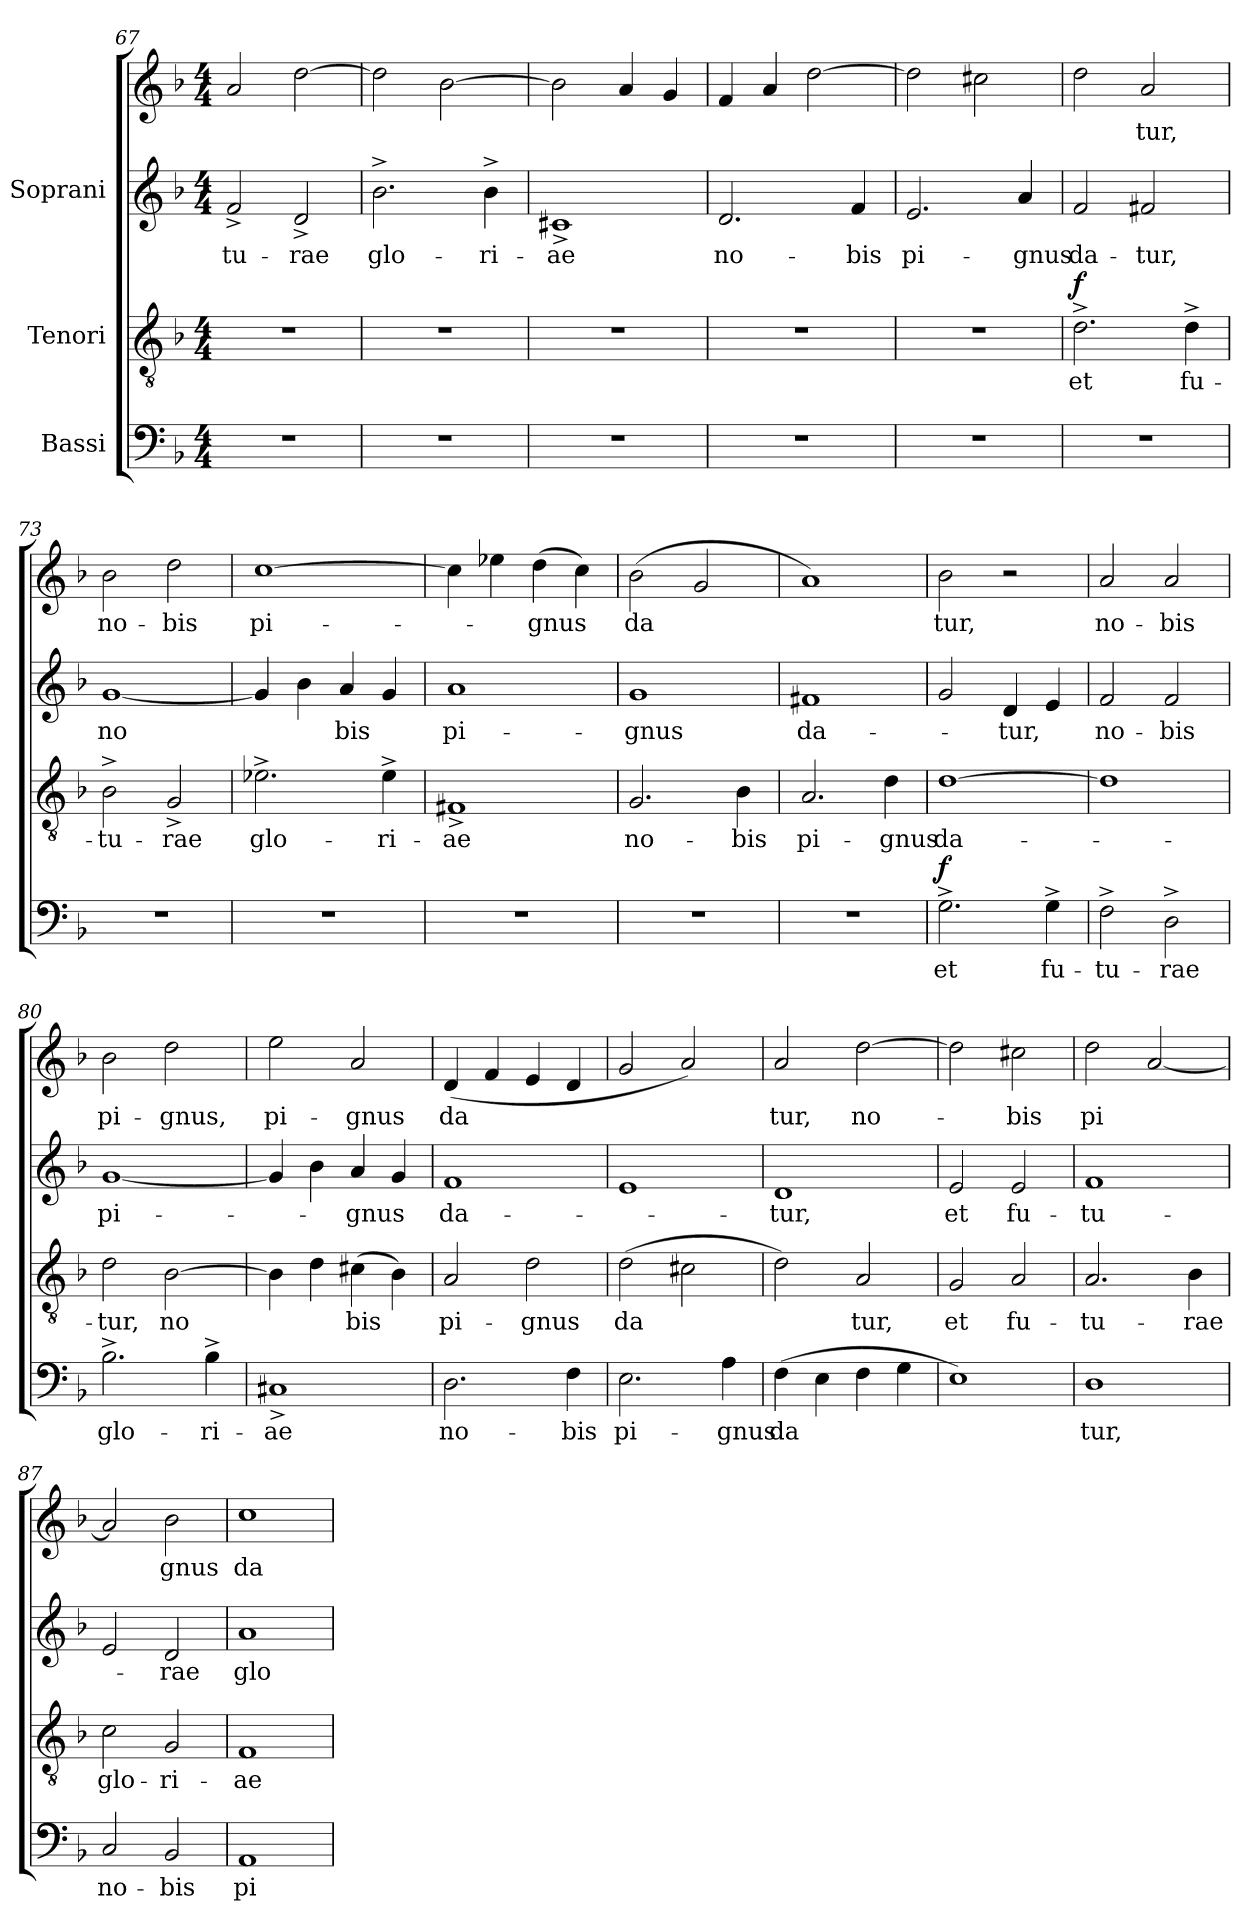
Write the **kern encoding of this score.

**kern	**text	**dynam	**kern	**text	**dynam	**kern	**text	**kern	**text
*part3	*part3	*part3	*part2	*part2	*part2	*part1	*part1	*part1	*part1
*staff4	*staff4	*staff4	*staff3	*staff3	*staff3	*staff2	*staff2	*staff1	*staff1
*I"Bassi	*	*	*I"Tenori	*	*	*I"Soprani	*	*	*
!!LO:PB:g=z
*clefF4	*	*	*clefGv2	*	*	*clefG2	*	*clefG2	*
*k[b-]	*	*	*k[b-]	*	*	*k[b-]	*	*k[b-]	*
*F:	*	*	*F:	*	*	*F:	*	*F:	*
*M4/4	*	*	*M4/4	*	*	*M4/4	*	*M4/4	*
=67	=67	=67	=67	=67	=67	=67	=67	=67	=67
!	!	!	!	!	!	!	!LO:LY:b	!	!
1r	.	.	1r	.	.	2f^</	-tu-	2a/	.
!	!	!	!	!	!	!	!LO:LY:b	!	!
.	.	.	.	.	.	2d^</	-rae	[>2dd\	.
=68	=68	=68	=68	=68	=68	=68	=68	=68	=68
!	!	!	!	!	!	!	!LO:LY:b	!	!
1r	.	.	1r	.	.	2.b-^>\	glo-	2dd\]	.
.	.	.	.	.	.	.	.	[>2b-\	.
!	!	!	!	!	!	!	!LO:LY:b	!	!
.	.	.	.	.	.	4b-^>\	-ri-	.	.
=69	=69	=69	=69	=69	=69	=69	=69	=69	=69
!	!	!	!	!	!	!	!LO:LY:b	!	!
1r	.	.	1r	.	.	1c#X^<	-ae	2b-\]	.
.	.	.	.	.	.	.	.	4a/	.
.	.	.	.	.	.	.	.	4g/	.
=70	=70	=70	=70	=70	=70	=70	=70	=70	=70
!	!	!	!	!	!	!	!LO:LY:b	!	!
1r	.	.	1r	.	.	2.d/	no-	4f/	.
.	.	.	.	.	.	.	.	4a/	.
.	.	.	.	.	.	.	.	[>2dd\	.
!	!	!	!	!	!	!	!LO:LY:b	!	!
.	.	.	.	.	.	4f/	-bis	.	.
=71	=71	=71	=71	=71	=71	=71	=71	=71	=71
!	!	!	!	!	!	!	!LO:LY:b	!	!
1r	.	.	1r	.	.	2.e/	pi-	2dd\]	.
.	.	.	.	.	.	.	.	2cc#X\	.
!	!	!	!	!	!	!	!LO:LY:b	!	!
.	.	.	.	.	.	4a/	-gnus	.	.
=72	=72	=72	=72	=72	=72	=72	=72	=72	=72
!	!	!	!	!LO:LY:b	!LO:DY:a	!	!LO:LY:b	!	!LO:LY:b
1r	.	.	2.d^>\	et	f	2f/	da-	2dd\	.
!	!	!	!	!	!	!	!LO:LY:b	!	!LO:LY:b
.	.	.	.	.	.	2f#X/	-tur,	2a/	tur,
!	!	!	!	!LO:LY:b	!	!	!	!	!
.	.	.	4d^>\	fu-	.	.	.	.	.
=73	=73	=73	=73	=73	=73	=73	=73	=73	=73
!	!	!	!	!LO:LY:b	!	!	!LO:LY:b	!	!LO:LY:b
1r	.	.	2B-^>\	-tu-	.	[<1g	no-	2b-\	no-
!	!	!	!	!LO:LY:b	!	!	!	!	!LO:LY:b
.	.	.	2G^</	-rae	.	.	.	2dd\	-bis
!!LO:LB:g=z
=74	=74	=74	=74	=74	=74	=74	=74	=74	=74
!	!	!	!	!LO:LY:b	!	!	!LO:LY:b	!	!LO:LY:b
1r	.	.	2.e-X^>\	glo-	.	4g/]	-	[>1cc	-pi-
!	!	!	!	!	!	!	!LO:LY:b	!	!
.	.	.	.	.	.	4b-\	.	.	.
!	!	!	!	!	!	!	!LO:LY:b	!	!
.	.	.	.	.	.	4a/	bis	.	.
!	!	!	!	!LO:LY:b	!	!	!LO:LY:b	!	!
.	.	.	4e-^>\	-ri-	.	4g/	.	.	.
=75	=75	=75	=75	=75	=75	=75	=75	=75	=75
!	!	!	!	!LO:LY:b	!	!	!LO:LY:b	!	!LO:LY:b
1r	.	.	1F#X^<	-ae	.	1a	pi-	4cc\]	.
!	!	!	!	!	!	!	!	!	!LO:LY:b
.	.	.	.	.	.	.	.	4ee-X\	.
!	!	!	!	!	!	!	!	!	!LO:LY:b
.	.	.	.	.	.	.	.	(>4dd\	gnus
!	!	!	!	!	!	!	!	!	!LO:LY:b
.	.	.	.	.	.	.	.	4cc\)	.
=76	=76	=76	=76	=76	=76	=76	=76	=76	=76
!	!	!	!	!LO:LY:b	!	!	!LO:LY:b	!	!LO:LY:b
1r	.	.	2.G/	no-	.	1g	-gnus	(>2b-\	-da-
!	!	!	!	!	!	!	!	!	!LO:LY:b
.	.	.	.	.	.	.	.	2g/	--
!	!	!	!	!LO:LY:b	!	!	!	!	!
.	.	.	4B-\	-bis	.	.	.	.	.
=77	=77	=77	=77	=77	=77	=77	=77	=77	=77
!	!	!	!	!LO:LY:b	!	!	!LO:LY:b	!	!
1r	.	.	2.A/	pi-	.	1f#X	da-	1a)	.
!	!	!	!	!LO:LY:b	!	!	!	!	!
.	.	.	4d\	-gnus	.	.	.	.	.
=78	=78	=78	=78	=78	=78	=78	=78	=78	=78
!	!LO:LY:b	!LO:DY:a	!	!LO:LY:b	!	!	!LO:LY:b	!	!LO:LY:b
2.G^>\	et	f	[>1d	da-	.	2g/	.	2b-\	-tur,
!	!	!	!	!	!	!	!LO:LY:b	!	!
.	.	.	.	.	.	4d/	tur,	2r	.
!	!LO:LY:b	!	!	!	!	!	!LO:LY:b	!	!
4G^>\	fu-	.	.	.	.	4e/	.	.	.
=79	=79	=79	=79	=79	=79	=79	=79	=79	=79
!	!LO:LY:b	!	!	!	!	!	!LO:LY:b	!	!LO:LY:b
2F^>\	-tu-	.	1d]	.	.	2f/	no-	2a/	no-
!	!LO:LY:b	!	!	!	!	!	!LO:LY:b	!	!LO:LY:b
2D^>\	-rae	.	.	.	.	2f/	-bis	2a/	-bis
!!LO:LB:g=z
=80	=80	=80	=80	=80	=80	=80	=80	=80	=80
!	!LO:LY:b	!	!	!LO:LY:b	!	!	!LO:LY:b	!	!LO:LY:b
2.B-^>\	glo-	.	2d\	-tur,	.	[<1g	pi-	2b-\	pi-
!	!	!	!	!LO:LY:b	!	!	!	!	!LO:LY:b
.	.	.	[>2B-\	no-	.	.	.	2dd\	-gnus,
!	!LO:LY:b	!	!	!	!	!	!	!	!
4B-^>\	-ri-	.	.	.	.	.	.	.	.
=81	=81	=81	=81	=81	=81	=81	=81	=81	=81
!	!LO:LY:b	!	!	!LO:LY:b	!	!	!LO:LY:b	!	!LO:LY:b
1C#X^<	-ae	.	4B-\]	-	.	4g/]	.	2ee\	-pi-
!	!	!	!	!LO:LY:b	!	!	!LO:LY:b	!	!
.	.	.	4d\	.	.	4b-\	.	.	.
!	!	!	!	!LO:LY:b	!	!	!LO:LY:b	!	!LO:LY:b
.	.	.	(>4c#X\	bis	.	4a/	gnus	2a/	-gnus
!	!	!	!	!LO:LY:b	!	!	!LO:LY:b	!	!
.	.	.	4B-\)	.	.	4g/	.	.	.
=82	=82	=82	=82	=82	=82	=82	=82	=82	=82
!	!LO:LY:b	!	!	!LO:LY:b	!	!	!LO:LY:b	!	!LO:LY:b
2.D\	no-	.	2A/	pi-	.	1f	-da-	(>4d/	da-
!	!	!	!	!	!	!	!	!	!LO:LY:b
.	.	.	.	.	.	.	.	4f/	--
!	!	!	!	!LO:LY:b	!	!	!	!	!LO:LY:b
.	.	.	2d\	-gnus	.	.	.	4e/	--
!	!LO:LY:b	!	!	!	!	!	!	!	!LO:LY:b
4F\	-bis	.	.	.	.	.	.	4d/	--
=83	=83	=83	=83	=83	=83	=83	=83	=83	=83
!	!LO:LY:b	!	!	!LO:LY:b	!	!	!	!	!
2.E\	pi-	.	(>2d\	da-	.	1e	.	2g/	.
!	!	!	!	!LO:LY:b	!	!	!	!	!
.	.	.	2c#X\	--	.	.	.	2a/)	.
!	!LO:LY:b	!	!	!	!	!	!	!	!
4A\	-gnus	.	.	.	.	.	.	.	.
=84	=84	=84	=84	=84	=84	=84	=84	=84	=84
!	!LO:LY:b	!	!	!LO:LY:b	!	!	!LO:LY:b	!	!LO:LY:b
(>4F\	da-	.	2d\)	-	.	1d	-tur,	2a/	-tur,
!	!LO:LY:b	!	!	!	!	!	!	!	!
4E\	--	.	.	.	.	.	.	.	.
!	!LO:LY:b	!	!	!LO:LY:b	!	!	!	!	!LO:LY:b
4F\	--	.	2A/	tur,	.	.	.	[>2dd\	no-
!	!LO:LY:b	!	!	!	!	!	!	!	!
4G\	--	.	.	.	.	.	.	.	.
=85	=85	=85	=85	=85	=85	=85	=85	=85	=85
!	!	!	!	!LO:LY:b	!	!	!LO:LY:b	!	!LO:LY:b
1E)	.	.	2G/	et	.	2e/	et	2dd\]	.
!	!	!	!	!LO:LY:b	!	!	!LO:LY:b	!	!LO:LY:b
.	.	.	2A/	fu-	.	2e/	fu-	2cc#X\	bis
!!LO:PB:g=z
=86	=86	=86	=86	=86	=86	=86	=86	=86	=86
!	!LO:LY:b	!	!	!LO:LY:b	!	!	!LO:LY:b	!	!LO:LY:b
1D	-tur,	.	2.A/	-tu-	.	1f	-tu-	2dd\	-pi-
!	!	!	!	!	!	!	!	!	!LO:LY:b
.	.	.	.	.	.	.	.	[<2a/	--
!	!	!	!	!LO:LY:b	!	!	!	!	!
.	.	.	4B-\	-rae	.	.	.	.	.
=87	=87	=87	=87	=87	=87	=87	=87	=87	=87
!	!LO:LY:b	!	!	!LO:LY:b	!	!	!LO:LY:b	!	!LO:LY:b
2C/	no-	.	2c\	glo-	.	2e/	.	2a/]	-
!	!LO:LY:b	!	!	!LO:LY:b	!	!	!LO:LY:b	!	!LO:LY:b
2BB-/	-bis	.	2G/	-ri-	.	2d/	rae	2b-\	gnus
=88	=88	=88	=88	=88	=88	=88	=88	=88	=88
!	!LO:LY:b	!	!	!LO:LY:b	!	!	!LO:LY:b	!	!LO:LY:b
1AA	pi-	.	1F	-ae	.	1a	-glo-	1cc	da-
=	=	=	=	=	=	=	=	=	=
*-	*-	*-	*-	*-	*-	*-	*-	*-	*-
